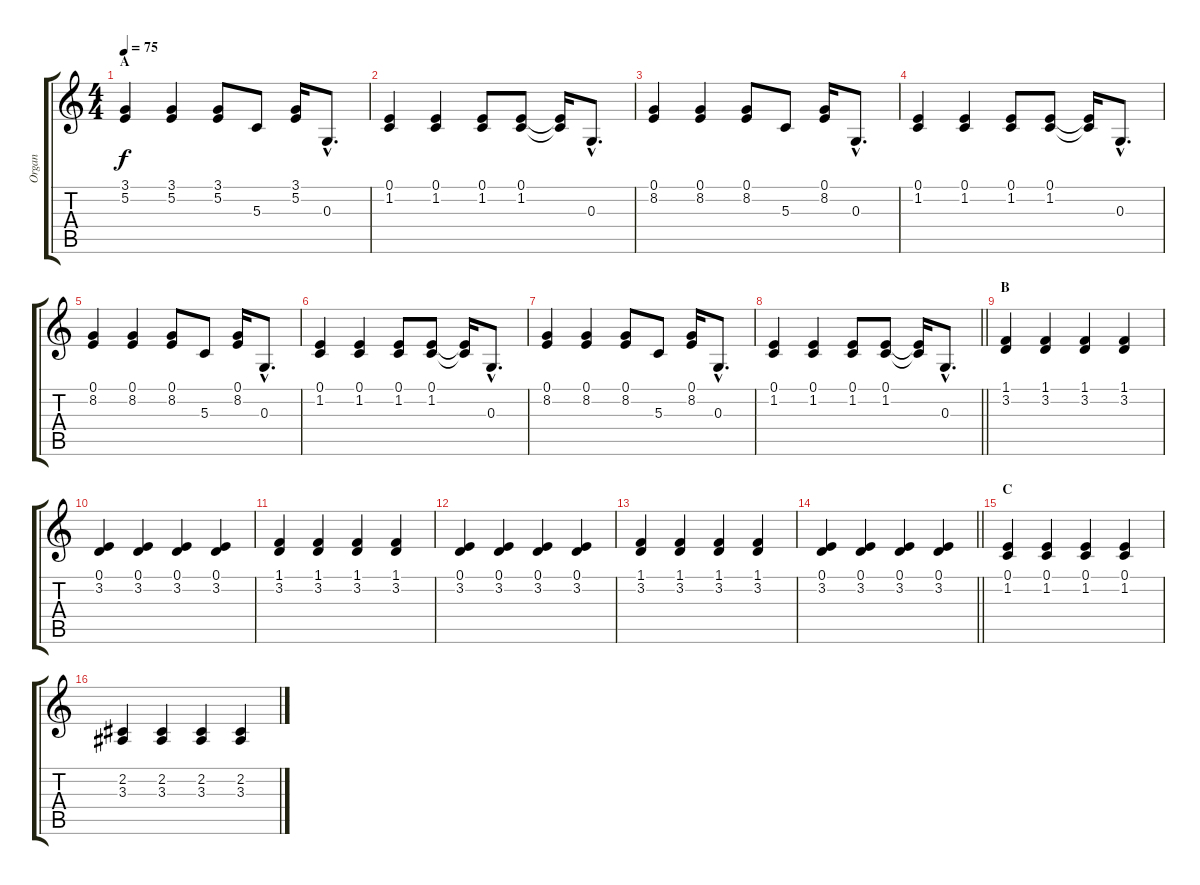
\track ("Organ" "Organ") {instrument drawbarorgan}
\staff {score tabs}
\tuning (E4 B3 G3 D3 A2 E2) {hide}
\ts (4 4)
\section ("" "A")
\tempo 75
\clef g2
\ks c
(3.1 5.2).4{dy f instrument drawbarorgan} (3.1 5.2).4 (3.1 5.2).8 5.3.8 (3.1 5.2).16 0.3{hac}.8{d} |
(0.1 1.2).4 (0.1 1.2).4 (0.1 1.2).8 (0.1 1.2).8 (0.1{t} 1.2{t}).16 0.3{hac}.8{d} |
(0.1 8.2).4 (0.1 8.2).4 (0.1 8.2).8 5.3.8 (0.1 8.2).16 0.3{hac}.8{d} |
(0.1 1.2).4 (0.1 1.2).4 (0.1 1.2).8 (0.1 1.2).8 (0.1{t} 1.2{t}).16 0.3{hac}.8{d} |
(0.1 8.2).4 (0.1 8.2).4 (0.1 8.2).8 5.3.8 (0.1 8.2).16 0.3{hac}.8{d} |
(0.1 1.2).4 (0.1 1.2).4 (0.1 1.2).8 (0.1 1.2).8 (0.1{t} 1.2{t}).16 0.3{hac}.8{d} |
(0.1 8.2).4 (0.1 8.2).4 (0.1 8.2).8 5.3.8 (0.1 8.2).16 0.3{hac}.8{d} |
\barLineRight lightlight
(0.1 1.2).4 (0.1 1.2).4 (0.1 1.2).8 (0.1 1.2).8 (0.1{t} 1.2{t}).16 0.3{hac}.8{d} |
\section ("" "B")
(1.1 3.2).4 (1.1 3.2).4 (1.1 3.2).4 (1.1 3.2).4 |
(0.1 3.2).4 (0.1 3.2).4 (0.1 3.2).4 (0.1 3.2).4 |
(1.1 3.2).4 (1.1 3.2).4 (1.1 3.2).4 (1.1 3.2).4 |
(0.1 3.2).4 (0.1 3.2).4 (0.1 3.2).4 (0.1 3.2).4 |
(1.1 3.2).4 (1.1 3.2).4 (1.1 3.2).4 (1.1 3.2).4 |
\barLineRight lightlight
(0.1 3.2).4 (0.1 3.2).4 (0.1 3.2).4 (0.1 3.2).4 |
\section ("" "C")
(0.1 1.2).4 (0.1 1.2).4 (0.1 1.2).4 (0.1 1.2).4 |
(2.2 3.3).4 (2.2 3.3).4 (2.2 3.3).4 (2.2 3.3).4
